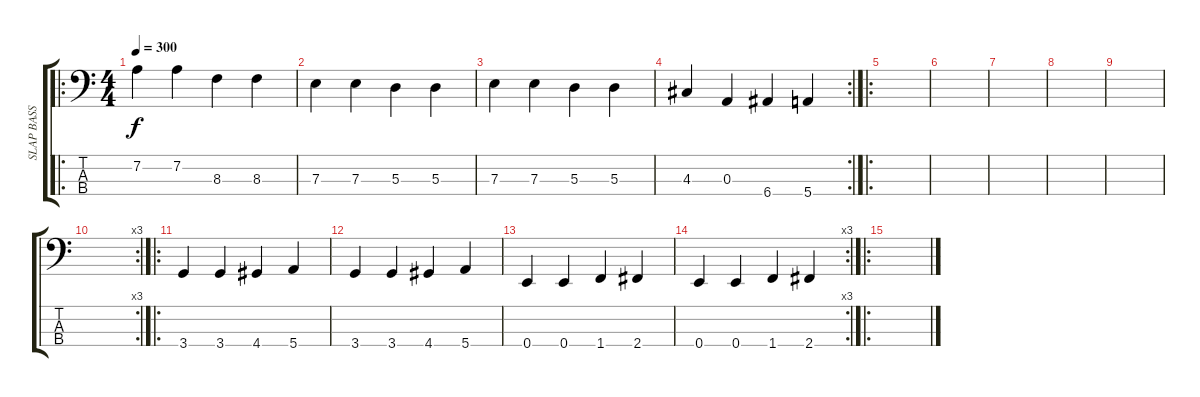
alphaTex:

\track ("SLAP BASS" "SLAP BASS") {instrument slapbass2}
\staff {score tabs}
\tuning (G2 D2 A1 E1) {hide}
\ro
\ts (4 4)
\tempo 300
\clef f4
\ks c
7.2.4{dy f instrument slapbass2} 7.2.4 8.3.4 8.3.4 |
7.3.4 7.3.4 5.3.4 5.3.4 |
7.3.4 7.3.4 5.3.4 5.3.4 |
\rc 2
4.3.4 0.3.4 6.4.4 5.4.4 |
\ro
|
|
|
|
|
\rc 3
|
\ro
3.4.4 3.4.4 4.4.4 5.4.4 |
3.4.4 3.4.4 4.4.4 5.4.4 |
0.4.4 0.4.4 1.4.4 2.4.4 |
\rc 3
0.4.4 0.4.4 1.4.4 2.4.4 |
\ro
